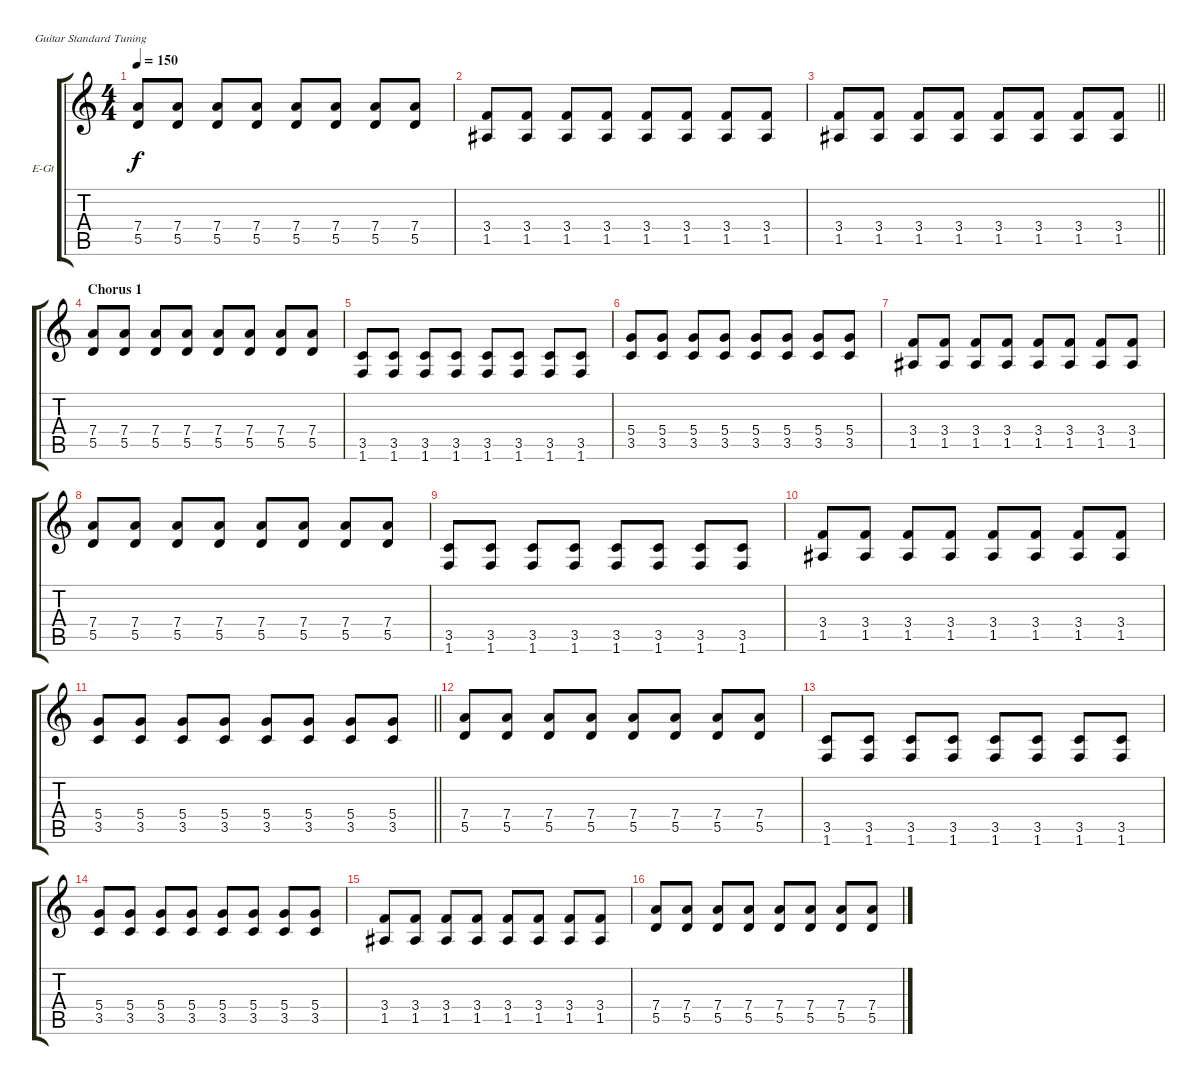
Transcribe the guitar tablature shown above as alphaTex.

\bracketExtendMode groupsimilarinstruments
\firstSystemTrackNameOrientation horizontal
\otherSystemsTrackNameOrientation horizontal
\track ("rythm guitar" "E-Gt") {instrument distortionguitar}
\staff {score tabs}
\tuning (E4 B3 G3 D3 A2 E2)
\ts (4 4)
\tempo 150
\clef g2
\ks c
(7.4 5.5).8{dy f} (7.4 5.5).8 (7.4 5.5).8 (7.4 5.5).8 (7.4 5.5).8 (7.4 5.5).8 (7.4 5.5).8 (7.4 5.5).8 |
(3.4 1.5).8 (3.4 1.5).8 (3.4 1.5).8 (3.4 1.5).8 (3.4 1.5).8 (3.4 1.5).8 (3.4 1.5).8 (3.4 1.5).8 |
\barLineRight lightlight
(3.4 1.5).8 (3.4 1.5).8 (3.4 1.5).8 (3.4 1.5).8 (3.4 1.5).8 (3.4 1.5).8 (3.4 1.5).8 (3.4 1.5).8 |
\section ("" "Chorus 1")
(7.4 5.5).8 (7.4 5.5).8 (7.4 5.5).8 (7.4 5.5).8 (7.4 5.5).8 (7.4 5.5).8 (7.4 5.5).8 (7.4 5.5).8 |
(3.5 1.6).8 (3.5 1.6).8 (3.5 1.6).8 (3.5 1.6).8 (3.5 1.6).8 (3.5 1.6).8 (3.5 1.6).8 (3.5 1.6).8 |
(5.4 3.5).8 (5.4 3.5).8 (5.4 3.5).8 (5.4 3.5).8 (5.4 3.5).8 (5.4 3.5).8 (5.4 3.5).8 (5.4 3.5).8 |
(3.4 1.5).8 (3.4 1.5).8 (3.4 1.5).8 (3.4 1.5).8 (3.4 1.5).8 (3.4 1.5).8 (3.4 1.5).8 (3.4 1.5).8 |
(7.4 5.5).8 (7.4 5.5).8 (7.4 5.5).8 (7.4 5.5).8 (7.4 5.5).8 (7.4 5.5).8 (7.4 5.5).8 (7.4 5.5).8 |
(3.5 1.6).8 (3.5 1.6).8 (3.5 1.6).8 (3.5 1.6).8 (3.5 1.6).8 (3.5 1.6).8 (3.5 1.6).8 (3.5 1.6).8 |
(3.4 1.5).8 (3.4 1.5).8 (3.4 1.5).8 (3.4 1.5).8 (3.4 1.5).8 (3.4 1.5).8 (3.4 1.5).8 (3.4 1.5).8 |
\barLineRight lightlight
(5.4 3.5).8 (5.4 3.5).8 (5.4 3.5).8 (5.4 3.5).8 (5.4 3.5).8 (5.4 3.5).8 (5.4 3.5).8 (5.4 3.5).8 |
(7.4 5.5).8 (7.4 5.5).8 (7.4 5.5).8 (7.4 5.5).8 (7.4 5.5).8 (7.4 5.5).8 (7.4 5.5).8 (7.4 5.5).8 |
(3.5 1.6).8 (3.5 1.6).8 (3.5 1.6).8 (3.5 1.6).8 (3.5 1.6).8 (3.5 1.6).8 (3.5 1.6).8 (3.5 1.6).8 |
(5.4 3.5).8 (5.4 3.5).8 (5.4 3.5).8 (5.4 3.5).8 (5.4 3.5).8 (5.4 3.5).8 (5.4 3.5).8 (5.4 3.5).8 |
(3.4 1.5).8 (3.4 1.5).8 (3.4 1.5).8 (3.4 1.5).8 (3.4 1.5).8 (3.4 1.5).8 (3.4 1.5).8 (3.4 1.5).8 |
(7.4 5.5).8 (7.4 5.5).8 (7.4 5.5).8 (7.4 5.5).8 (7.4 5.5).8 (7.4 5.5).8 (7.4 5.5).8 (7.4 5.5).8
